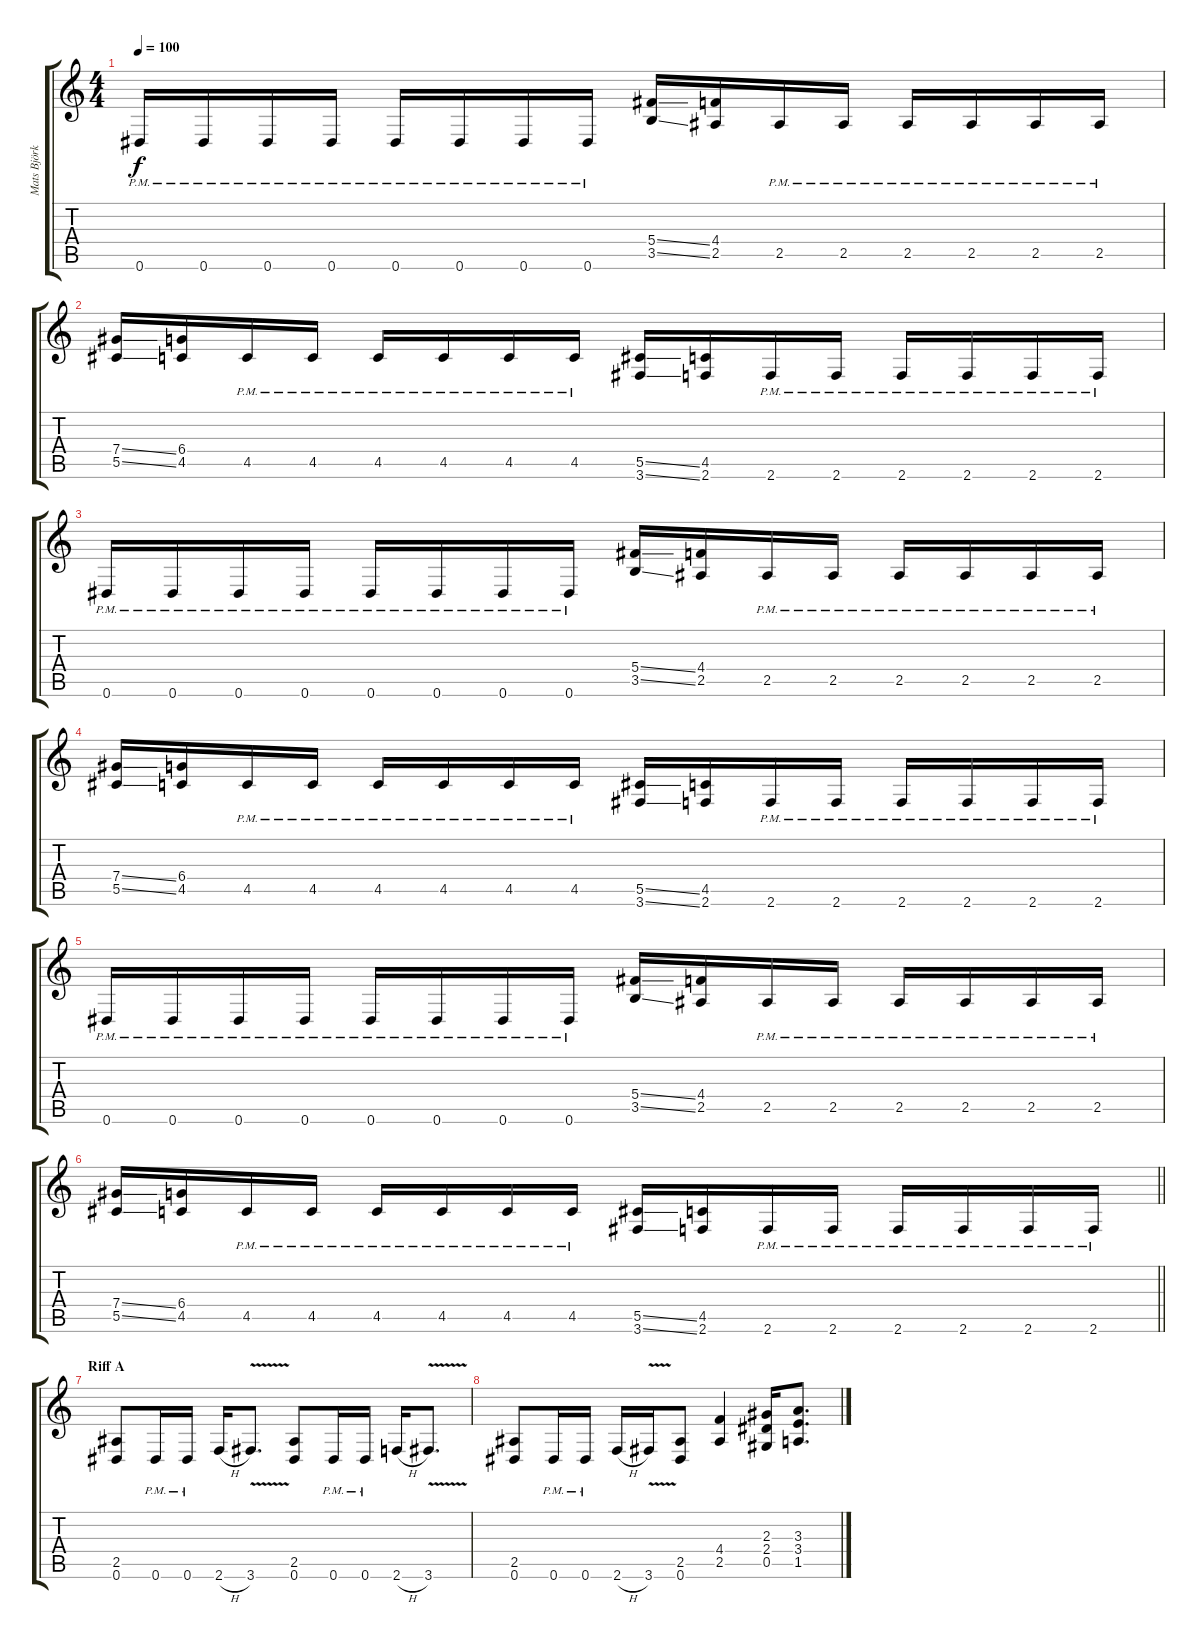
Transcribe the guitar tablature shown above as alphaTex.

\track ("Mats Björkman" "Mats Björk") {instrument distortionguitar}
\staff {score tabs}
\tuning (Eb4 Bb3 Gb3 Db3 Ab2 Eb2) {hide}
\ts (4 4)
\tempo 100
\clef g2
\ks c
0.6{pm}.16{dy f} 0.6{pm}.16 0.6{pm}.16 0.6{pm}.16 0.6{pm}.16 0.6{pm}.16 0.6{pm}.16 0.6{pm}.16 (5.4{ss} 3.5{ss}).16 (4.4 2.5).16 2.5{pm}.16 2.5{pm}.16 2.5{pm}.16 2.5{pm}.16 2.5{pm}.16 2.5{pm}.16 |
(7.4{ss} 5.5{ss}).16 (6.4 4.5).16 4.5{pm}.16 4.5{pm}.16 4.5{pm}.16 4.5{pm}.16 4.5{pm}.16 4.5{pm}.16 (5.5{ss} 3.6{ss}).16 (4.5 2.6).16 2.6{pm}.16 2.6{pm}.16 2.6{pm}.16 2.6{pm}.16 2.6{pm}.16 2.6{pm}.16 |
0.6{pm}.16 0.6{pm}.16 0.6{pm}.16 0.6{pm}.16 0.6{pm}.16 0.6{pm}.16 0.6{pm}.16 0.6{pm}.16 (5.4{ss} 3.5{ss}).16 (4.4 2.5).16 2.5{pm}.16 2.5{pm}.16 2.5{pm}.16 2.5{pm}.16 2.5{pm}.16 2.5{pm}.16 |
(7.4{ss} 5.5{ss}).16 (6.4 4.5).16 4.5{pm}.16 4.5{pm}.16 4.5{pm}.16 4.5{pm}.16 4.5{pm}.16 4.5{pm}.16 (5.5{ss} 3.6{ss}).16 (4.5 2.6).16 2.6{pm}.16 2.6{pm}.16 2.6{pm}.16 2.6{pm}.16 2.6{pm}.16 2.6{pm}.16 |
0.6{pm}.16 0.6{pm}.16 0.6{pm}.16 0.6{pm}.16 0.6{pm}.16 0.6{pm}.16 0.6{pm}.16 0.6{pm}.16 (5.4{ss} 3.5{ss}).16 (4.4 2.5).16 2.5{pm}.16 2.5{pm}.16 2.5{pm}.16 2.5{pm}.16 2.5{pm}.16 2.5{pm}.16 |
\barLineRight lightlight
(7.4{ss} 5.5{ss}).16 (6.4 4.5).16 4.5{pm}.16 4.5{pm}.16 4.5{pm}.16 4.5{pm}.16 4.5{pm}.16 4.5{pm}.16 (5.5{ss} 3.6{ss}).16 (4.5 2.6).16 2.6{pm}.16 2.6{pm}.16 2.6{pm}.16 2.6{pm}.16 2.6{pm}.16 2.6{pm}.16 |
\section ("" "Riff A")
(2.5 0.6).8 0.6{pm}.16 0.6{pm}.16 2.6{h}.16 3.6{v}.8{d} (2.5 0.6).8 0.6{pm}.16 0.6{pm}.16 2.6{h}.16 3.6{v}.8{d} |
(2.5 0.6).8 0.6{pm}.16 0.6{pm}.16 2.6{h}.16 3.6{v}.16 (2.5 0.6).8 (4.4 2.5).4 (2.3 2.4 0.5).16 (3.3 3.4 1.5).8{d}
